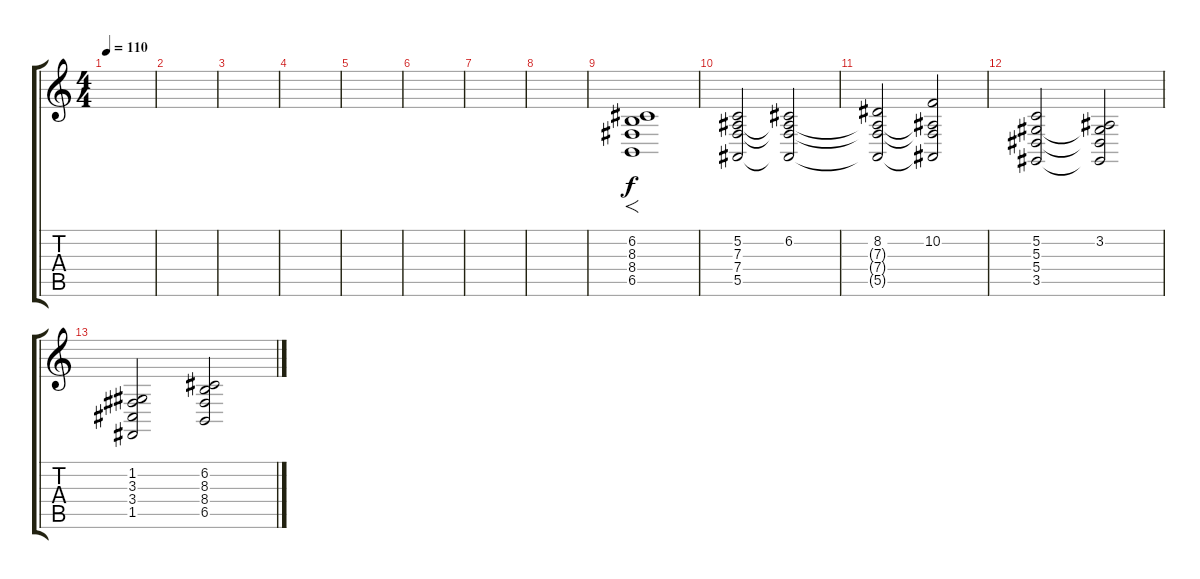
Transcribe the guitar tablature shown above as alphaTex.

\track "" {instrument stringensemble1}
\staff {score tabs}
\tuning (C4 G3 Eb3 Bb2 F2 C2) {hide}
\ts (4 4)
\tempo 110
\clef g2
\ks c
|
|
|
|
|
|
|
|
(6.2 8.3 8.4 6.5).1{f volume 10 instrument stringensemble1} |
(5.2 7.3 7.4 5.5).2 (6.2 7.3{t} 7.4{t} 5.5{t}).2 |
(8.2 7.3{t} 7.4{t} 5.5{t}).2 (10.2 7.3{t} 7.4{t} 5.5{t}).2 |
(5.2 5.3 5.4 3.5).2 (3.2 5.3{t} 5.4{t} 3.5{t}).2 |
(1.2 3.3 3.4 1.5).2 (6.2 8.3 8.4 6.5).2
